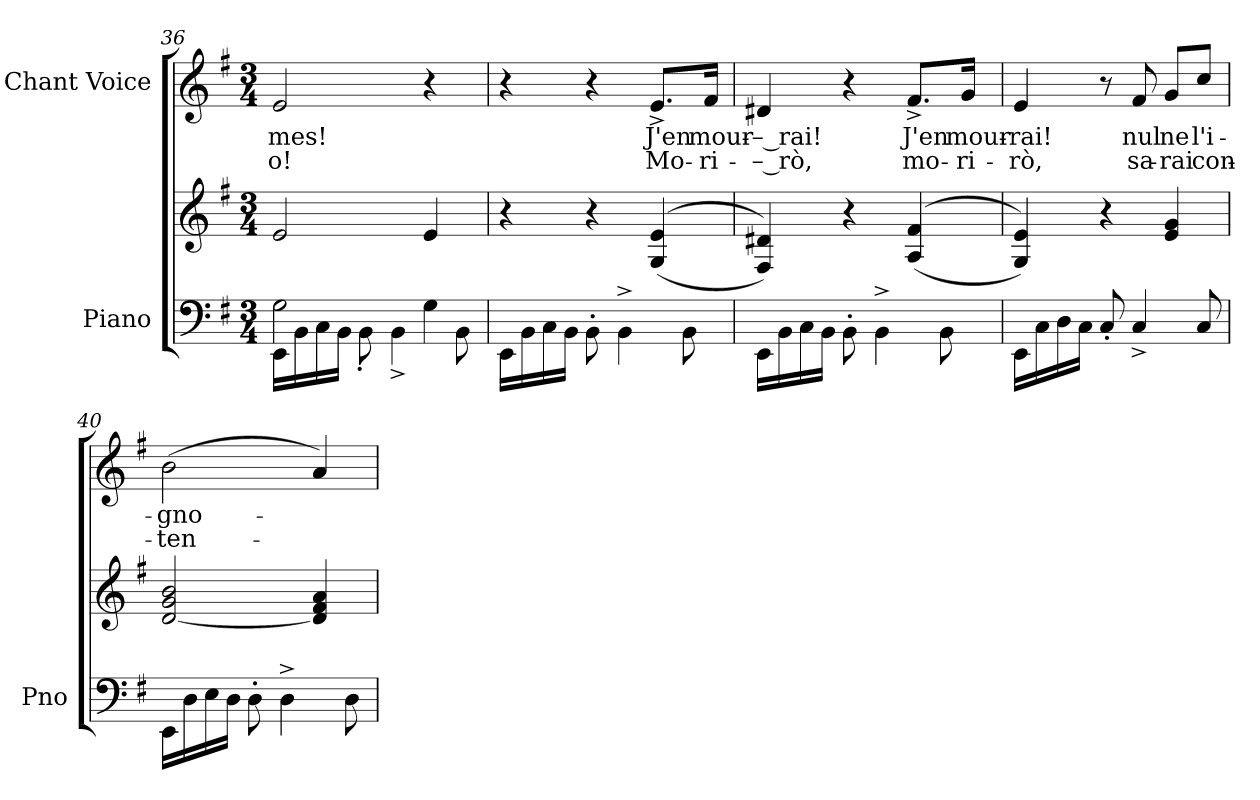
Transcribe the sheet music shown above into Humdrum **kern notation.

**kern	**kern	**kern	**text	**text
*part2	*part2	*part1	*part1	*part1
*staff3	*staff2	*staff1	*staff1	*staff1
*I"Piano	*	*I"Chant Voice	*	*
*I'Pno	*	*	*	*
*clefF4	*clefG2	*clefG2	*	*
*k[f#]	*k[f#]	*k[f#]	*	*
*M3/4	*M3/4	*M3/4	*	*
=36	=36	=36	=36	=36
*^	*	*	*	*
2G\	16EE\LL	2e/	2e/	-mes!	-o!
.	16BB\	.	.	.	.
.	16C\	.	.	.	.
.	16BB\JJ	.	.	.	.
.	8BB'\	.	.	.	.
.	4BB^<\	.	.	.	.
4G\	.	4e/	4r	.	.
.	8BB\	.	.	.	.
*v	*v	*	*	*	*
=37	=37	=37	=37	=37
16EE\LL	4r	4r	.	.
16BB\	.	.	.	.
16C\	.	.	.	.
16BB\JJ	.	.	.	.
8BB'\	4r	4r	.	.
4BB^<\	.	.	.	.
.	((>4G/ 4e/	8.e^>/L	J'en	Mo-
8BB\	.	.	.	.
.	.	16f#/Jk	mour-	-ri-
=38	=38	=38	=38	=38
16EE\LL	4F#/ 4d#X/))	4d#X/	-– rai!	-– rò,
16BB\	.	.	.	.
16C\	.	.	.	.
16BB\JJ	.	.	.	.
8BB'\	4r	4r	.	.
4BB^<\	.	.	.	.
.	(>(4A/ 4f#/	8.f#^>/L	J'en	mo-
8BB\	.	.	.	.
.	.	16g/Jk	mour-	-ri-
=39	=39	=39	=39	=39
16EE\LL	4G/ 4e/))	4e/	-rai!	-rò,
16C\	.	.	.	.
16D\	.	.	.	.
16C\JJ	.	.	.	.
8C'</	4r	8r	.	.
4C^</	.	8f#/	nul	sa-
.	4e/ 4g/	8g/L	ne	-rai
8C/	.	8cc/J	l'i-	con-
=40	=40	=40	=40	=40
16EE\LL	[2d/ 2g/ 2b/	(2b\	-gno-	-ten-
16D\	.	.	.	.
16E\	.	.	.	.
16D\JJ	.	.	.	.
8D'\	.	.	.	.
4D^>\	.	.	.	.
.	4d/] 4f#/ 4a/	4a/)	.	.
8D\	.	.	.	.
=	=	=	=	=
*-	*-	*-	*-	*-
